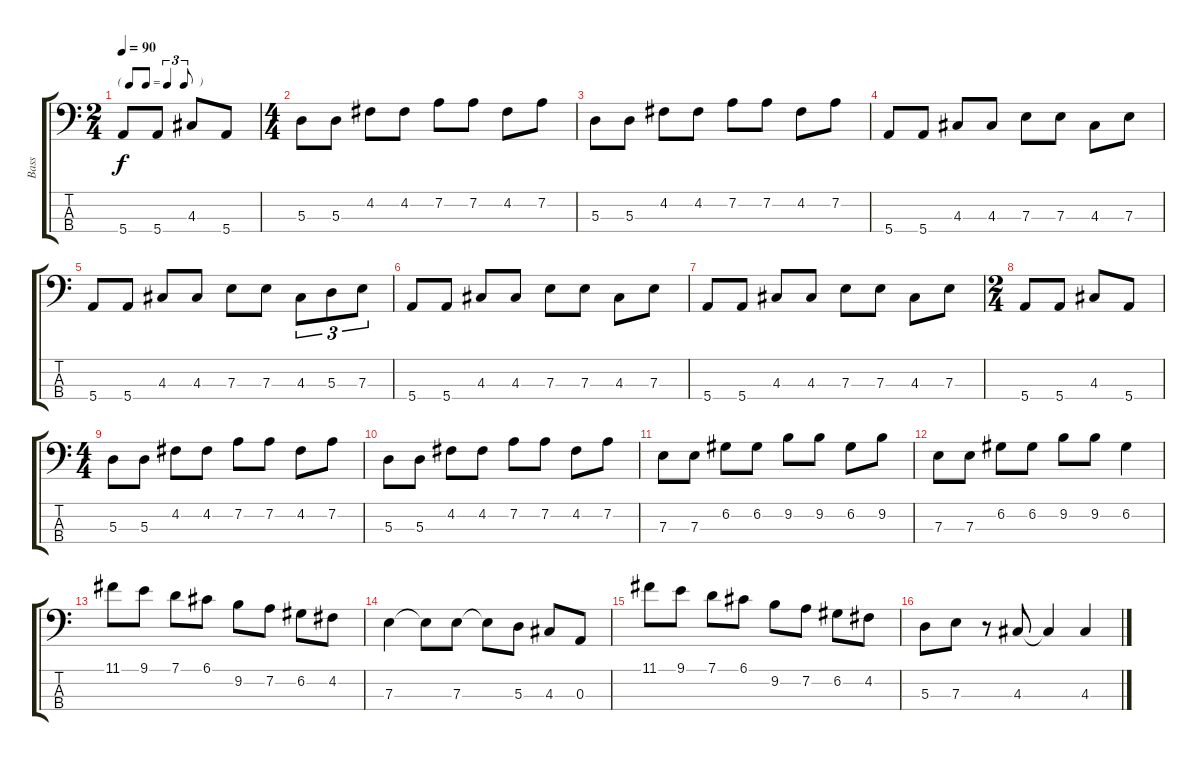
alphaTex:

\track ("Bass" "Bass") {instrument electricbassfinger}
\staff {score tabs}
\tuning (G2 D2 A1 E1) {hide}
\ts (2 4)
\tf triplet8th
\tempo 90
\clef f4
\ks c
5.4.8{dy f} 5.4.8 4.3.8 5.4.8 |
\ts (4 4)
5.3.8 5.3.8 4.2.8 4.2.8 7.2.8 7.2.8 4.2.8 7.2.8 |
5.3.8 5.3.8 4.2.8 4.2.8 7.2.8 7.2.8 4.2.8 7.2.8 |
5.4.8 5.4.8 4.3.8 4.3.8 7.3.8 7.3.8 4.3.8 7.3.8 |
5.4.8 5.4.8 4.3.8 4.3.8 7.3.8 7.3.8 4.3.8{tu (3 2)} 5.3.8{tu (3 2)} 7.3.8{tu (3 2)} |
5.4.8 5.4.8 4.3.8 4.3.8 7.3.8 7.3.8 4.3.8 7.3.8 |
5.4.8 5.4.8 4.3.8 4.3.8 7.3.8 7.3.8 4.3.8 7.3.8 |
\ts (2 4)
5.4.8 5.4.8 4.3.8 5.4.8 |
\ts (4 4)
5.3.8 5.3.8 4.2.8 4.2.8 7.2.8 7.2.8 4.2.8 7.2.8 |
5.3.8 5.3.8 4.2.8 4.2.8 7.2.8 7.2.8 4.2.8 7.2.8 |
7.3.8 7.3.8 6.2.8 6.2.8 9.2.8 9.2.8 6.2.8 9.2.8 |
7.3.8 7.3.8 6.2.8 6.2.8 9.2.8 9.2.8 6.2.4 |
11.1.8 9.1.8 7.1.8 6.1.8 9.2.8 7.2.8 6.2.8 4.2.8 |
7.3.4 7.3{t}.8 7.3.8 7.3{t}.8 5.3.8 4.3.8 0.3.8 |
11.1.8 9.1.8 7.1.8 6.1.8 9.2.8 7.2.8 6.2.8 4.2.8 |
5.3.8 7.3.8 r.8 4.3.8 4.3{t}.4 4.3.4
